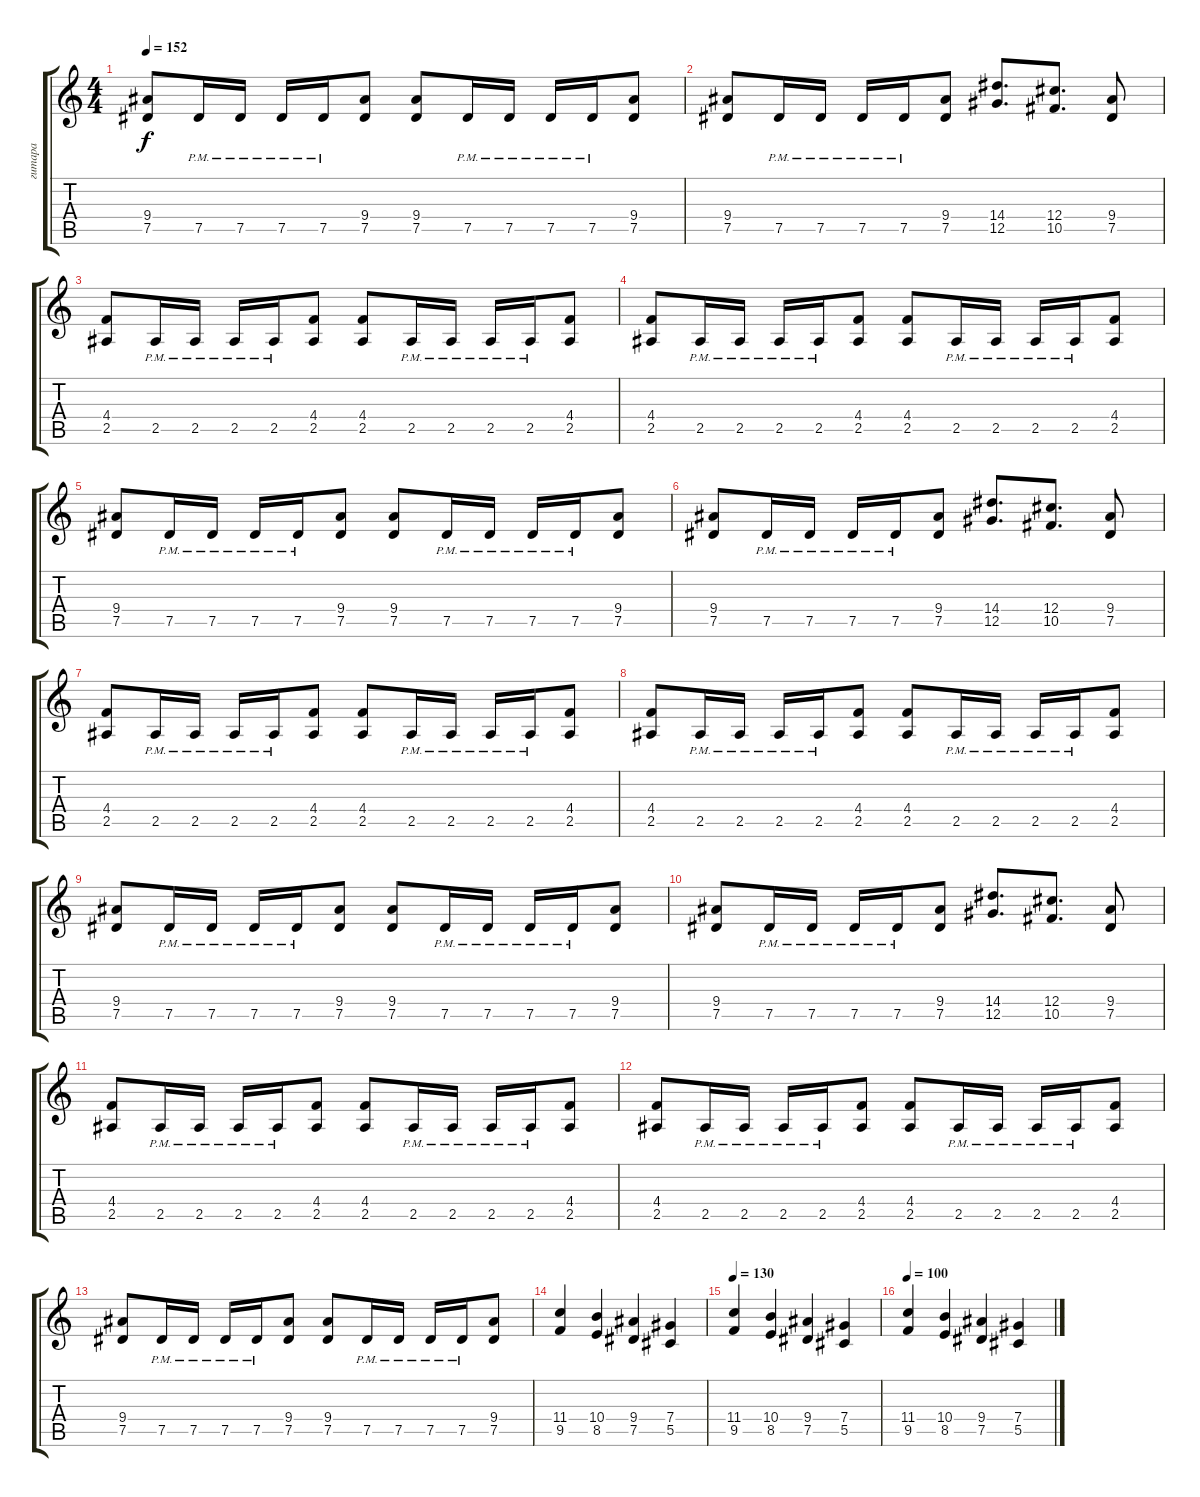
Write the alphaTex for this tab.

\track ("гитара" "гитара") {instrument distortionguitar}
\staff {score tabs}
\tuning (Eb4 Bb3 Gb3 Db3 Ab2 Eb2) {hide}
\ts (4 4)
\tempo 152
\clef g2
\ks c
(9.4 7.5).8{dy f} 7.5{pm}.16 7.5{pm}.16 7.5{pm}.16 7.5{pm}.16 (9.4 7.5).8 (9.4 7.5).8 7.5{pm}.16 7.5{pm}.16 7.5{pm}.16 7.5{pm}.16 (9.4 7.5).8 |
(9.4 7.5).8 7.5{pm}.16 7.5{pm}.16 7.5{pm}.16 7.5{pm}.16 (9.4 7.5).8 (14.4 12.5).8{d} (12.4 10.5).8{d} (9.4 7.5).8 |
(4.4 2.5).8 2.5{pm}.16 2.5{pm}.16 2.5{pm}.16 2.5{pm}.16 (4.4 2.5).8 (4.4 2.5).8 2.5{pm}.16 2.5{pm}.16 2.5{pm}.16 2.5{pm}.16 (4.4 2.5).8 |
(4.4 2.5).8 2.5{pm}.16 2.5{pm}.16 2.5{pm}.16 2.5{pm}.16 (4.4 2.5).8 (4.4 2.5).8 2.5{pm}.16 2.5{pm}.16 2.5{pm}.16 2.5{pm}.16 (4.4 2.5).8 |
(9.4 7.5).8 7.5{pm}.16 7.5{pm}.16 7.5{pm}.16 7.5{pm}.16 (9.4 7.5).8 (9.4 7.5).8 7.5{pm}.16 7.5{pm}.16 7.5{pm}.16 7.5{pm}.16 (9.4 7.5).8 |
(9.4 7.5).8 7.5{pm}.16 7.5{pm}.16 7.5{pm}.16 7.5{pm}.16 (9.4 7.5).8 (14.4 12.5).8{d} (12.4 10.5).8{d} (9.4 7.5).8 |
(4.4 2.5).8 2.5{pm}.16 2.5{pm}.16 2.5{pm}.16 2.5{pm}.16 (4.4 2.5).8 (4.4 2.5).8 2.5{pm}.16 2.5{pm}.16 2.5{pm}.16 2.5{pm}.16 (4.4 2.5).8 |
(4.4 2.5).8 2.5{pm}.16 2.5{pm}.16 2.5{pm}.16 2.5{pm}.16 (4.4 2.5).8 (4.4 2.5).8 2.5{pm}.16 2.5{pm}.16 2.5{pm}.16 2.5{pm}.16 (4.4 2.5).8 |
(9.4 7.5).8 7.5{pm}.16 7.5{pm}.16 7.5{pm}.16 7.5{pm}.16 (9.4 7.5).8 (9.4 7.5).8 7.5{pm}.16 7.5{pm}.16 7.5{pm}.16 7.5{pm}.16 (9.4 7.5).8 |
(9.4 7.5).8 7.5{pm}.16 7.5{pm}.16 7.5{pm}.16 7.5{pm}.16 (9.4 7.5).8 (14.4 12.5).8{d} (12.4 10.5).8{d} (9.4 7.5).8 |
(4.4 2.5).8 2.5{pm}.16 2.5{pm}.16 2.5{pm}.16 2.5{pm}.16 (4.4 2.5).8 (4.4 2.5).8 2.5{pm}.16 2.5{pm}.16 2.5{pm}.16 2.5{pm}.16 (4.4 2.5).8 |
(4.4 2.5).8 2.5{pm}.16 2.5{pm}.16 2.5{pm}.16 2.5{pm}.16 (4.4 2.5).8 (4.4 2.5).8 2.5{pm}.16 2.5{pm}.16 2.5{pm}.16 2.5{pm}.16 (4.4 2.5).8 |
(9.4 7.5).8 7.5{pm}.16 7.5{pm}.16 7.5{pm}.16 7.5{pm}.16 (9.4 7.5).8 (9.4 7.5).8 7.5{pm}.16 7.5{pm}.16 7.5{pm}.16 7.5{pm}.16 (9.4 7.5).8 |
(11.4 9.5).4 (10.4 8.5).4 (9.4 7.5).4 (7.4 5.5).4 |
\tempo 130
(11.4 9.5).4 (10.4 8.5).4 (9.4 7.5).4 (7.4 5.5).4 |
\tempo 100
(11.4 9.5).4 (10.4 8.5).4 (9.4 7.5).4 (7.4 5.5).4
